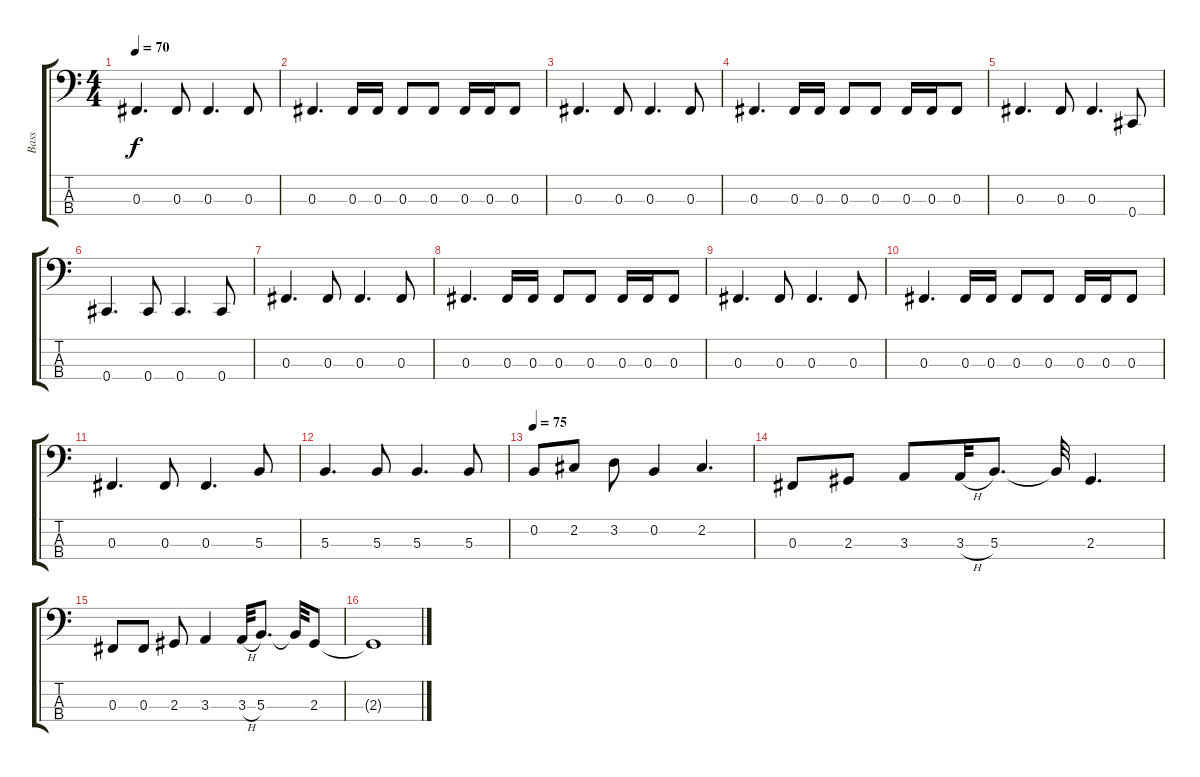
\track ("Bass" "Bass") {instrument electricbasspick}
\staff {score tabs}
\tuning (E2 B1 Gb1 Db1) {hide}
\ts (4 4)
\tempo 70
\clef f4
\ks c
0.3.4{d dy f} 0.3.8 0.3.4{d} 0.3.8 |
0.3.4{d} 0.3.16 0.3.16 0.3.8 0.3.8 0.3.16 0.3.16 0.3.8 |
0.3.4{d} 0.3.8 0.3.4{d} 0.3.8 |
0.3.4{d} 0.3.16 0.3.16 0.3.8 0.3.8 0.3.16 0.3.16 0.3.8 |
0.3.4{d} 0.3.8 0.3.4{d} 0.4.8 |
0.4.4{d} 0.4.8 0.4.4{d} 0.4.8 |
0.3.4{d} 0.3.8 0.3.4{d} 0.3.8 |
0.3.4{d} 0.3.16 0.3.16 0.3.8 0.3.8 0.3.16 0.3.16 0.3.8 |
0.3.4{d} 0.3.8 0.3.4{d} 0.3.8 |
0.3.4{d} 0.3.16 0.3.16 0.3.8 0.3.8 0.3.16 0.3.16 0.3.8 |
0.3.4{d} 0.3.8 0.3.4{d} 5.3.8 |
5.3.4{d} 5.3.8 5.3.4{d} 5.3.8 |
\tempo 75
0.2.8 2.2.8 3.2.8 0.2.4 2.2.4{d} |
0.3.8 2.3.8 3.3.8 3.3{h}.32 5.3.8{d} 5.3{t}.32 2.3.4{d} |
0.3.8 0.3.8 2.3.8 3.3.4 3.3{h}.32 5.3.8{d} 5.3{t}.32 2.3.8 |
2.3{t}.1
